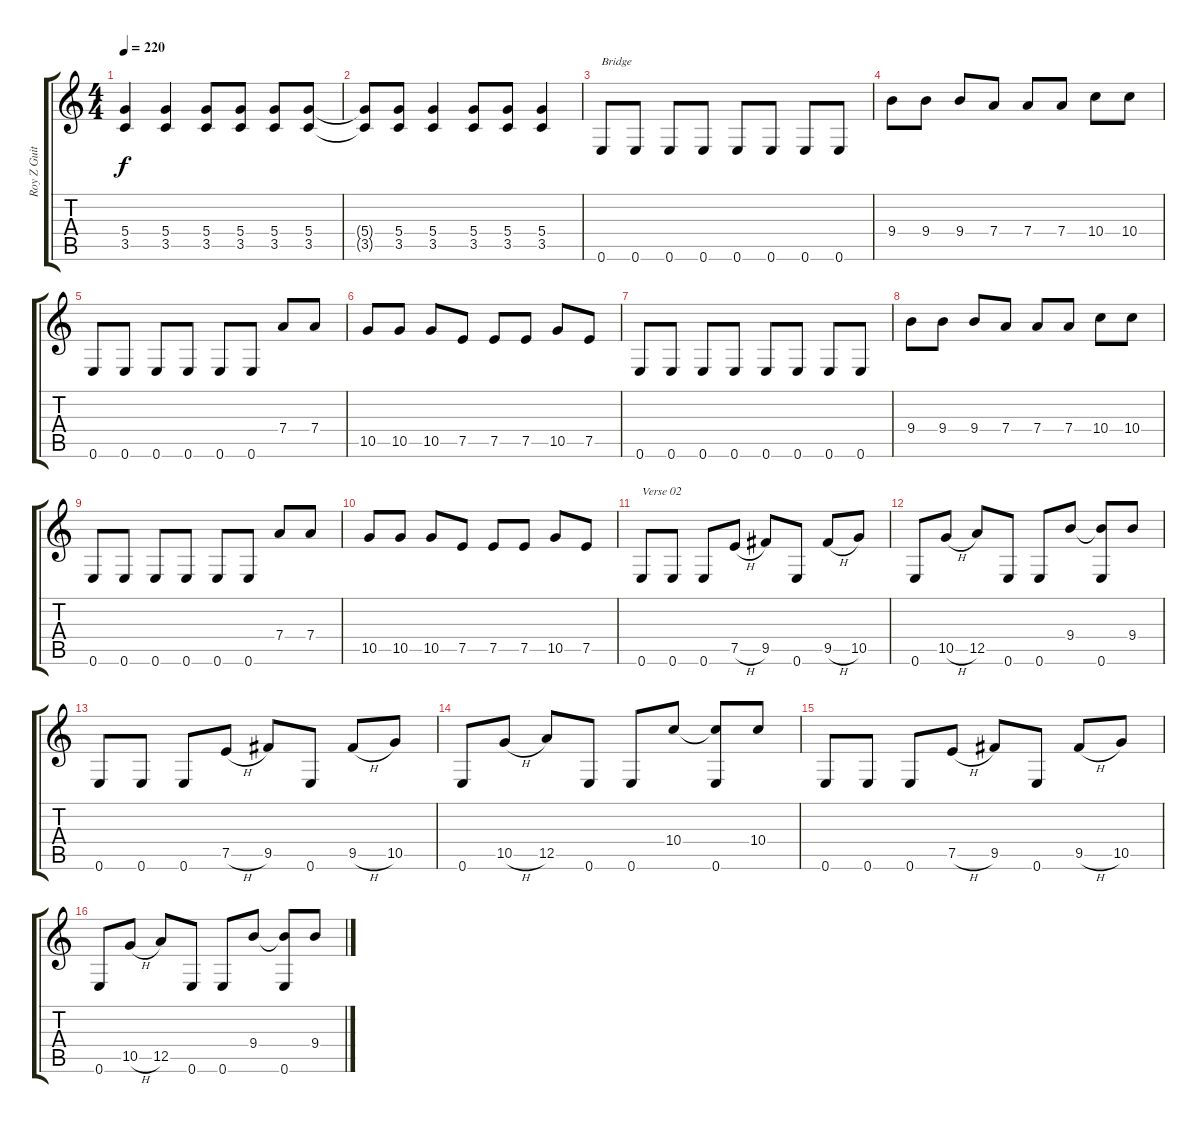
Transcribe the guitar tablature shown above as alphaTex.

\track ("Roy Z Guitar 01" "Roy Z Guit") {instrument distortionguitar}
\staff {score tabs}
\tuning (E4 B3 G3 D3 A2 E2) {hide}
\ts (4 4)
\tempo 220
\clef g2
\ks c
(5.4 3.5).4{dy f} (5.4 3.5).4 (5.4 3.5).8 (5.4 3.5).8 (5.4 3.5).8 (5.4 3.5).8 |
(5.4{t} 3.5{t}).8 (5.4 3.5).8 (5.4 3.5).4 (5.4 3.5).8 (5.4 3.5).8 (5.4 3.5).4 |
0.6.8{txt "Bridge"} 0.6.8 0.6.8 0.6.8 0.6.8 0.6.8 0.6.8 0.6.8 |
9.4.8 9.4.8 9.4.8 7.4.8 7.4.8 7.4.8 10.4.8 10.4.8 |
0.6.8 0.6.8 0.6.8 0.6.8 0.6.8 0.6.8 7.4.8 7.4.8 |
10.5.8 10.5.8 10.5.8 7.5.8 7.5.8 7.5.8 10.5.8 7.5.8 |
0.6.8 0.6.8 0.6.8 0.6.8 0.6.8 0.6.8 0.6.8 0.6.8 |
9.4.8 9.4.8 9.4.8 7.4.8 7.4.8 7.4.8 10.4.8 10.4.8 |
0.6.8 0.6.8 0.6.8 0.6.8 0.6.8 0.6.8 7.4.8 7.4.8 |
10.5.8 10.5.8 10.5.8 7.5.8 7.5.8 7.5.8 10.5.8 7.5.8 |
0.6.8{txt "Verse 02"} 0.6.8 0.6.8 7.5{h}.8 9.5.8 0.6.8 9.5{h}.8 10.5.8 |
0.6.8 10.5{h}.8 12.5.8 0.6.8 0.6.8 9.4.8 (9.4{t} 0.6).8 9.4.8 |
0.6.8 0.6.8 0.6.8 7.5{h}.8 9.5.8 0.6.8 9.5{h}.8 10.5.8 |
0.6.8 10.5{h}.8 12.5.8 0.6.8 0.6.8 10.4.8 (10.4{t} 0.6).8 10.4.8 |
0.6.8 0.6.8 0.6.8 7.5{h}.8 9.5.8 0.6.8 9.5{h}.8 10.5.8 |
0.6.8 10.5{h}.8 12.5.8 0.6.8 0.6.8 9.4.8 (9.4{t} 0.6).8 9.4.8
